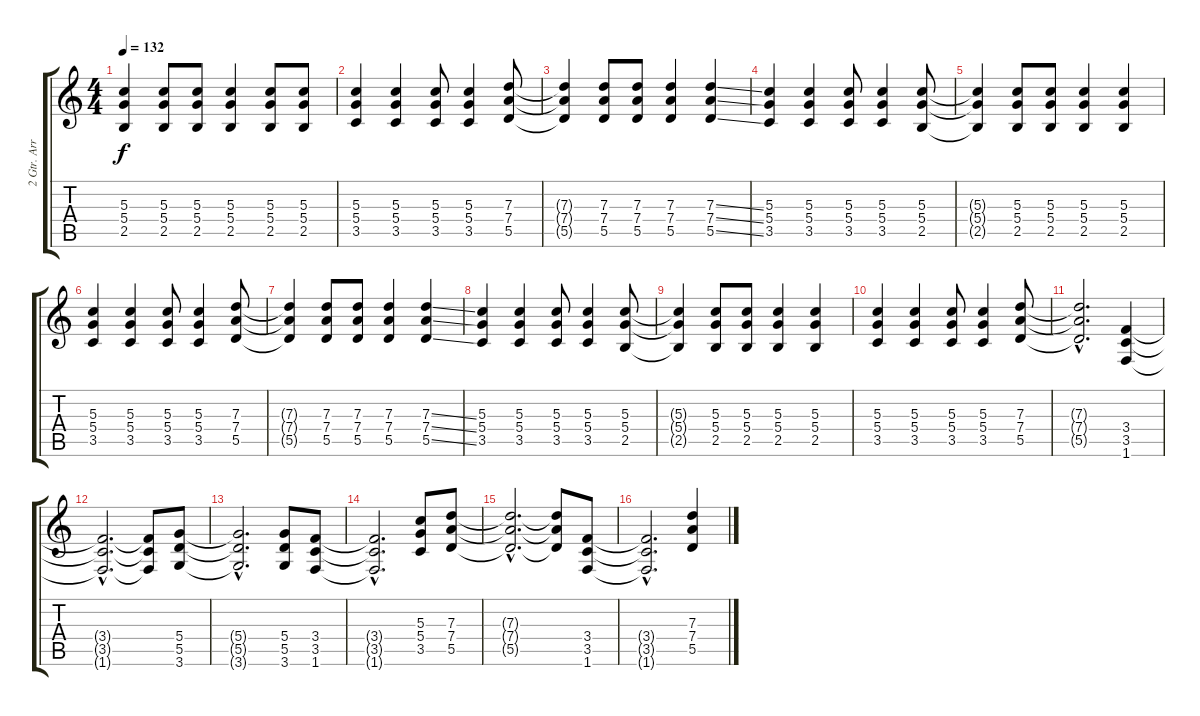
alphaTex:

\track ("2 Gtr. Arr. Rhythm" "2 Gtr. Arr") {instrument overdrivenguitar}
\staff {score tabs}
\tuning (E4 B3 G3 D3 A2 E2) {hide}
\ts (4 4)
\tempo 132
\clef g2
\ks c
(5.3{t} 5.4{t} 2.5{t}).4{dy f} (5.3 5.4 2.5).8 (5.3 5.4 2.5).8 (5.3 5.4 2.5).4 (5.3 5.4 2.5).8 (5.3 5.4 2.5).8 |
(5.3 5.4 3.5).4 (5.3 5.4 3.5).4 (5.3 5.4 3.5).8 (5.3 5.4 3.5).4 (7.3 7.4 5.5).8 |
(7.3{t} 7.4{t} 5.5{t}).4 (7.3 7.4 5.5).8 (7.3 7.4 5.5).8 (7.3 7.4 5.5).4 (7.3{ss} 7.4{ss} 5.5{ss}).4 |
(5.3 5.4 3.5).4 (5.3 5.4 3.5).4 (5.3 5.4 3.5).8 (5.3 5.4 3.5).4 (5.3 5.4 2.5).8 |
(5.3{t} 5.4{t} 2.5{t}).4 (5.3 5.4 2.5).8 (5.3 5.4 2.5).8 (5.3 5.4 2.5).4 (5.3 5.4 2.5).4 |
(5.3 5.4 3.5).4 (5.3 5.4 3.5).4 (5.3 5.4 3.5).8 (5.3 5.4 3.5).4 (7.3 7.4 5.5).8 |
(7.3{t} 7.4{t} 5.5{t}).4 (7.3 7.4 5.5).8 (7.3 7.4 5.5).8 (7.3 7.4 5.5).4 (7.3{ss} 7.4{ss} 5.5{ss}).4 |
(5.3 5.4 3.5).4 (5.3 5.4 3.5).4 (5.3 5.4 3.5).8 (5.3 5.4 3.5).4 (5.3 5.4 2.5).8 |
(5.3{t} 5.4{t} 2.5{t}).4 (5.3 5.4 2.5).8 (5.3 5.4 2.5).8 (5.3 5.4 2.5).4 (5.3 5.4 2.5).4 |
(5.3 5.4 3.5).4 (5.3 5.4 3.5).4 (5.3 5.4 3.5).8 (5.3 5.4 3.5).4 (7.3 7.4 5.5).8 |
(7.3{hac t} 7.4{hac t} 5.5{hac t}).2{d} (3.4 3.5 1.6).4 |
(3.4{hac t} 3.5{hac t} 1.6{hac t}).2{d} (3.4{t} 3.5{t} 1.6{t}).8 (5.4 5.5 3.6).8 |
(5.4{hac t} 5.5{hac t} 3.6{hac t}).2{d} (5.4 5.5 3.6).8 (3.4 3.5 1.6).8 |
(3.4{hac t} 3.5{hac t} 1.6{hac t}).2{d} (5.3 5.4 3.5).8 (7.3 7.4 5.5).8 |
(7.3{hac t} 7.4{hac t} 5.5{hac t}).2{d} (7.3{t} 7.4{t} 5.5{t}).8 (3.4 3.5 1.6).8 |
(3.4{hac t} 3.5{hac t} 1.6{hac t}).2{d} (7.3 7.4 5.5).4
